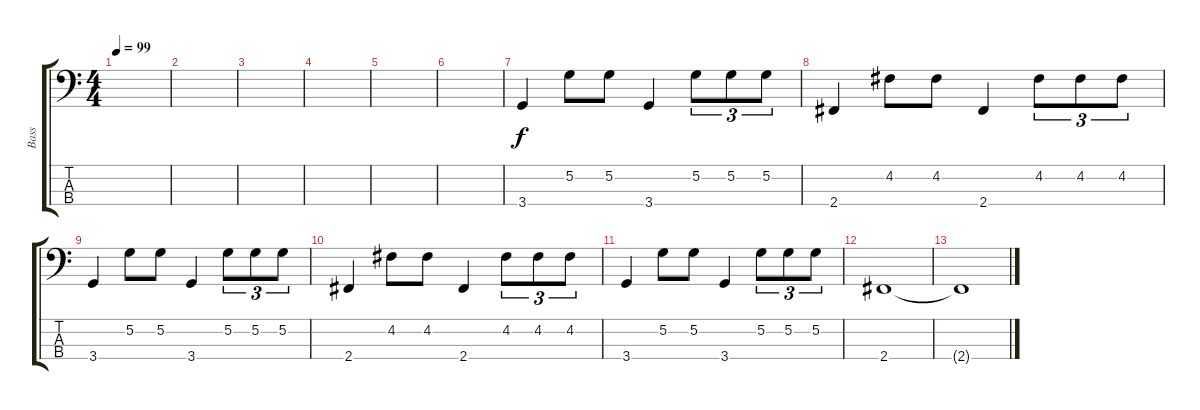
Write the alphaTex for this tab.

\track ("Bass" "Bass") {instrument electricbassfinger}
\staff {score tabs}
\tuning (G2 D2 A1 E1) {hide}
\ts (4 4)
\tempo 99
\clef f4
\ks c
|
|
|
|
|
|
3.4.4 5.2.8 5.2.8 3.4.4 5.2.8{tu (3 2)} 5.2.8{tu (3 2)} 5.2.8{tu (3 2)} |
2.4.4 4.2.8 4.2.8 2.4.4 4.2.8{tu (3 2)} 4.2.8{tu (3 2)} 4.2.8{tu (3 2)} |
3.4.4 5.2.8 5.2.8 3.4.4 5.2.8{tu (3 2)} 5.2.8{tu (3 2)} 5.2.8{tu (3 2)} |
2.4.4 4.2.8 4.2.8 2.4.4 4.2.8{tu (3 2)} 4.2.8{tu (3 2)} 4.2.8{tu (3 2)} |
3.4.4 5.2.8 5.2.8 3.4.4 5.2.8{tu (3 2)} 5.2.8{tu (3 2)} 5.2.8{tu (3 2)} |
2.4.1 |
2.4{t}.1
